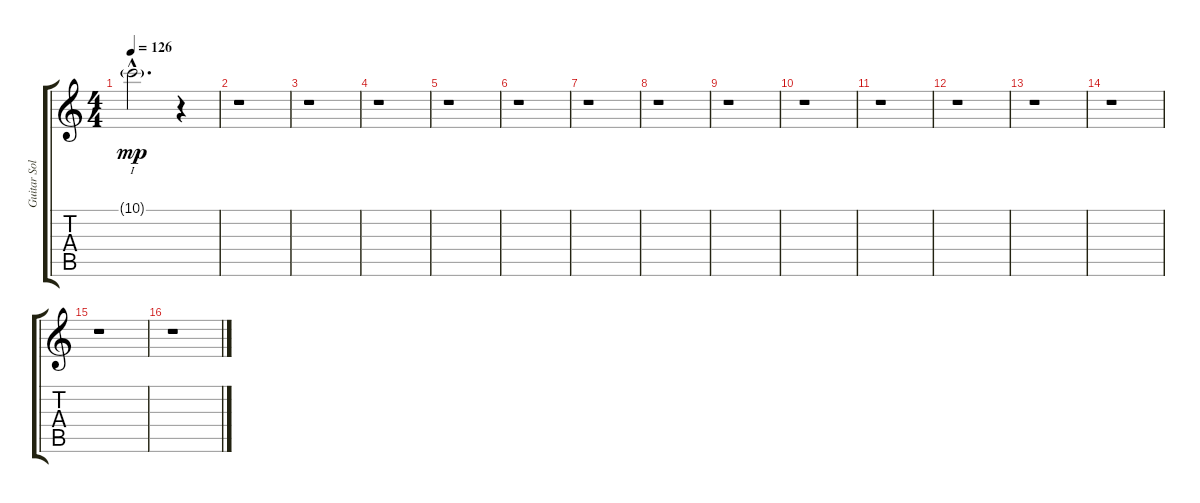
\track ("Guitar Solo" "Guitar Sol") {instrument acousticguitarsteel}
\staff {score tabs}
\tuning (D4 A3 F3 C3 G2 C2) {hide}
\ts (4 4)
\tempo 126
\clef g2
\ks c
10.1{g hac}.2{d lyrics (0 "I") lyrics (1 "") lyrics (2 "") lyrics (3 "") lyrics (4 "") dy mp} r.4 |
r.1 |
r.1 |
r.1 |
r.1 |
r.1 |
r.1 |
r.1 |
r.1 |
r.1 |
r.1 |
r.1 |
r.1 |
r.1 |
r.1 |
r.1
